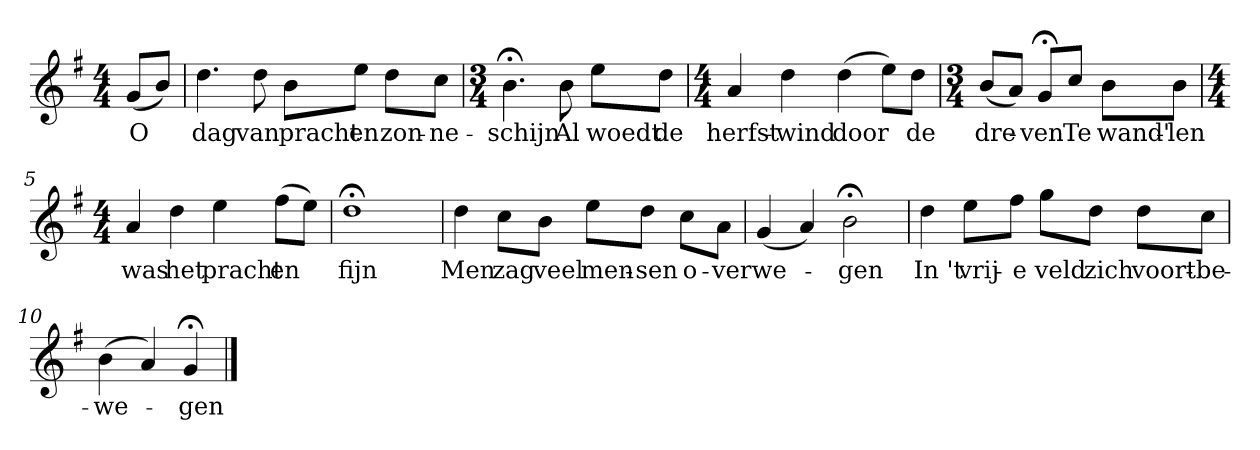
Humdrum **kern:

**kern	**text
*part1	*part1
*staff1	*staff1
*k[f#]	*
*G:	*
*M4/4	*
*MM120	*
=	=
(8gL	O
8bJ)	.
=1	=1
4.dd	dag
8dd	van
8bL	pracht
8eeJ	en
8ddL	zon-
8ccJ	-ne-
=2	=2
*M3/4	*
4.b;<	-schijn
8b	Al
8eeL	woedt
8ddJ	de
=3	=3
*M4/4	*
4a	herfst-
4dd	-wind
(4dd	door
8eeL)	.
8ddJ	de
=4	=4
*M3/4	*
(8bL	dre-
8aJ)	.
8g;<L	-ven
8ccJ	Te
8bL	wand'-
8bJ	-len
=5	=5
*M4/4	*
4a	was
4dd	het
4ee	pracht
(8ff#L	en
8eeJ)	.
=6	=6
1dd;<	fijn
=7	=7
4dd	Men
8ccL	zag
8bJ	veel
8eeL	men-
8ddJ	-sen
8ccL	o-
8aJ	-ver
=8	=8
(4g	we-
4a)	.
2b;<	-gen
=9	=9
4dd	In 't
8eeL	vrij-
8ff#J	-e
8ggL	veld
8ddJ	zich
8ddL	voort-
8ccJ	-be-
=10	=10
(4b	-we-
4a)	.
4g;<	-gen
==	==
*-	*-
